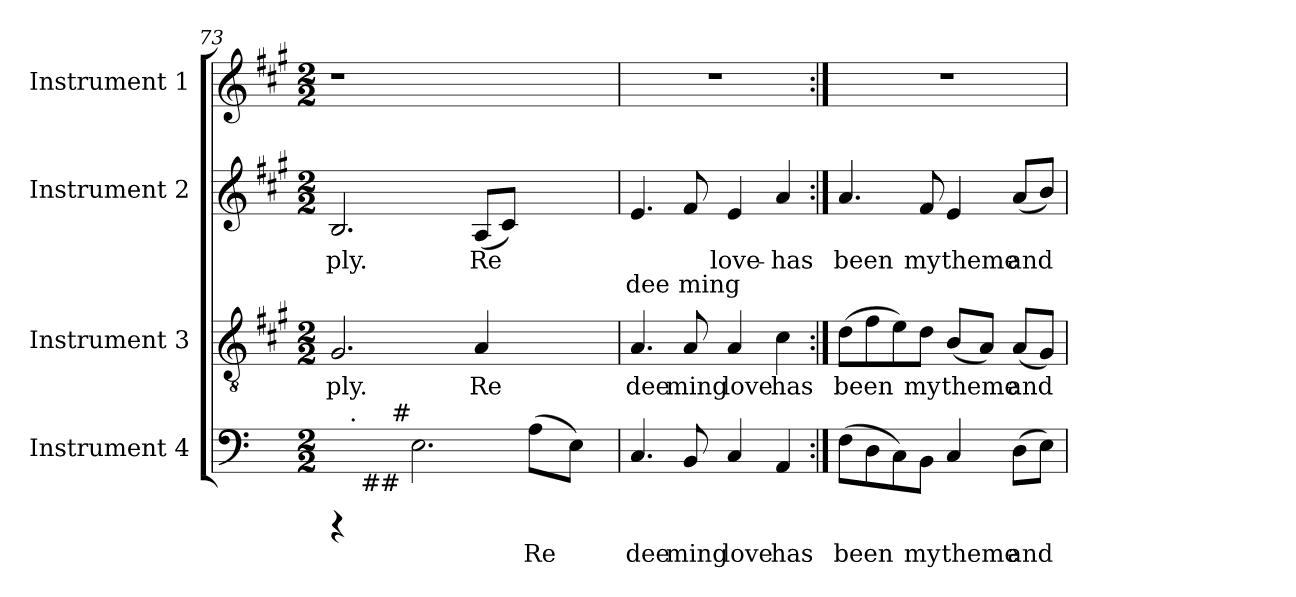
**kern	**text	**kern	**text	**kern	**text	**text	**kern
*part4	*part4	*part3	*part3	*part2	*part2	*part2	*part1
*staff4	*staff4	*staff3	*staff3	*staff2	*staff2	*staff2	*staff1
*I"Instrument 4	*	*I"Instrument 3	*	*I"Instrument 2	*	*	*I"Instrument 1
!!LO:PB:g=z
*clefF4	*	*clefGv2	*	*clefG2	*	*	*clefG2
*	*	*ITrd-3c-5	*	*ITrd-3c-5	*	*	*ITrd-3c-5
*k[]	*	*k[f#c#]	*	*k[f#c#]	*	*	*k[f#c#]
*C:	*	*D:	*	*D:	*	*	*D:
*M2/2	*	*M2/2	*	*M2/2	*	*	*M2/2
=73	=73	=73	=73	=73	=73	=73	=73
!	!	!	!LO:LY:b:rj	!	!LO:LY:b:rj	!	!
*^	*	*	*	*	*	*	*
*	*^	*	*	*	*	*	*	*
*	*	*^	*	*	*	*	*	*	*
*	*	*	*^	*	*	*	*	*	*	*
4rCCC	16ryy	16.ryy	8ryy	8ryy	.	2.c#/	-ply.	2.e/	ply.	.	1r
!	!LO:TX:a:t=.	!	!	!	!	!	!	!	!	!	!
.	1ryy	.	.	.	.	.	.	.	.	.	.
!	!	!LO:TX:b:t=#	!	!	!	!	!	!	!	!	!
.	.	1ryy	.	.	.	.	.	.	.	.	.
.	.	.	64ryy	32.ryy	.	.	.	.	.	.	.
!	!	!	!LO:TX:b:t=#	!	!	!	!	!	!	!	!
.	.	.	1ryy	.	.	.	.	.	.	.	.
!	!	!	!	!LO:TX:a:t=#	!	!	!	!	!	!	!
.	.	.	.	1ryy	.	.	.	.	.	.	.
2.E\	.	.	.	.	.	.	.	.	.	.	.
!	!	!	!	!	!	!	!LO:LY:b:rj	!	!LO:LY:b:rj	!	!
.	.	.	.	.	.	4d/	Re	(<8d/L	Re-	.	.
!	!	!	!	!	!	!	!	!	!LO:LY:b:rj	!	!
.	.	.	.	.	.	.	.	8f#/J)	--	.	.
!	!	!	!	!	!LO:LY:b:rj	!	!	!	!	!	!
(>8A\L	.	.	.	.	-Re	4ryy	.	4ryy	.	.	4ryy
.	8.ryy	.	.	.	.	.	.	.	.	.	.
.	.	8ryy	.	.	.	.	.	.	.	.	.
!	!	!	!	!	!LO:LY:b:rj	!	!	!	!	!	!
8E\J)	.	.	.	.	.	.	.	.	.	.	.
.	.	.	16..ryy	.	.	.	.	.	.	.	.
.	.	.	.	16ryy	.	.	.	.	.	.	.
.	.	32ryy	.	.	.	.	.	.	.	.	.
.	.	.	.	64ryy	.	.	.	.	.	.	.
=74	=74	=74	=74	=74	=74	=74	=74	=74	=74	=74	=74
!	!	!	!	!	!LO:LY:b:rj	!	!LO:LY:b:rj	!	!LO:LY:b:rj	!LO:LY:b:rj	!
*v	*v	*v	*v	*v	*	*	*	*	*	*	*
4.C/	dee	4.d/	dee	4.a/	-	dee	1r
!	!LO:LY:b:rj	!	!LO:LY:b:rj	!	!LO:LY:b:rj	!LO:LY:b:rj	!
8BB/	ming	8d/	ming	8b/	.	ming	.
!	!LO:LY:b:rj	!	!LO:LY:b:rj	!	!LO:LY:b:rj	!LO:LY:b:rj	!
4C/	love	4d/	love	4a/	love-	-	.
!	!LO:LY:b:rj	!	!LO:LY:b:rj	!	!LO:LY:b:rj	!LO:LY:b:rj	!
4AA/	has	4f#\	has	4dd/	has	.	.
=75:|!	=75:|!	=75:|!	=75:|!	=75:|!	=75:|!	=75:|!	=75:|!
!	!LO:LY:b:rj	!	!LO:LY:b:rj	!	!LO:LY:b:rj	!	!
(>8F\L	been	(>8g\L	been	4.dd/	been	.	1r
!	!LO:LY:b:rj	!	!LO:LY:b:rj	!	!	!	!
8D\	.	8b\	.	.	.	.	.
!	!LO:LY:b:rj	!	!LO:LY:b:rj	!	!	!	!
8C\)	.	8a\)	.	.	.	.	.
!	!LO:LY:b:rj	!	!LO:LY:b:rj	!	!LO:LY:b:rj	!	!
8BB\J	my	8g\J	my	8b/	my	.	.
!	!LO:LY:b:rj	!	!LO:LY:b:rj	!	!LO:LY:b:rj	!	!
4C/	theme	(<8e/L	theme	4a/	theme	.	.
!	!	!	!LO:LY:b:rj	!	!	!	!
.	.	8d/J)	.	.	.	.	.
!	!LO:LY:b:rj	!	!LO:LY:b:rj	!	!LO:LY:b:rj	!	!
(>8D\L	and	(<8d/L	and	(<8dd/L	and	.	.
!	!LO:LY:b:rj	!	!LO:LY:b:rj	!	!LO:LY:b:rj	!	!
8E\J)	.	8c#/J)	.	8ee/J)	.	.	.
=	=	=	=	=	=	=	=
*-	*-	*-	*-	*-	*-	*-	*-
